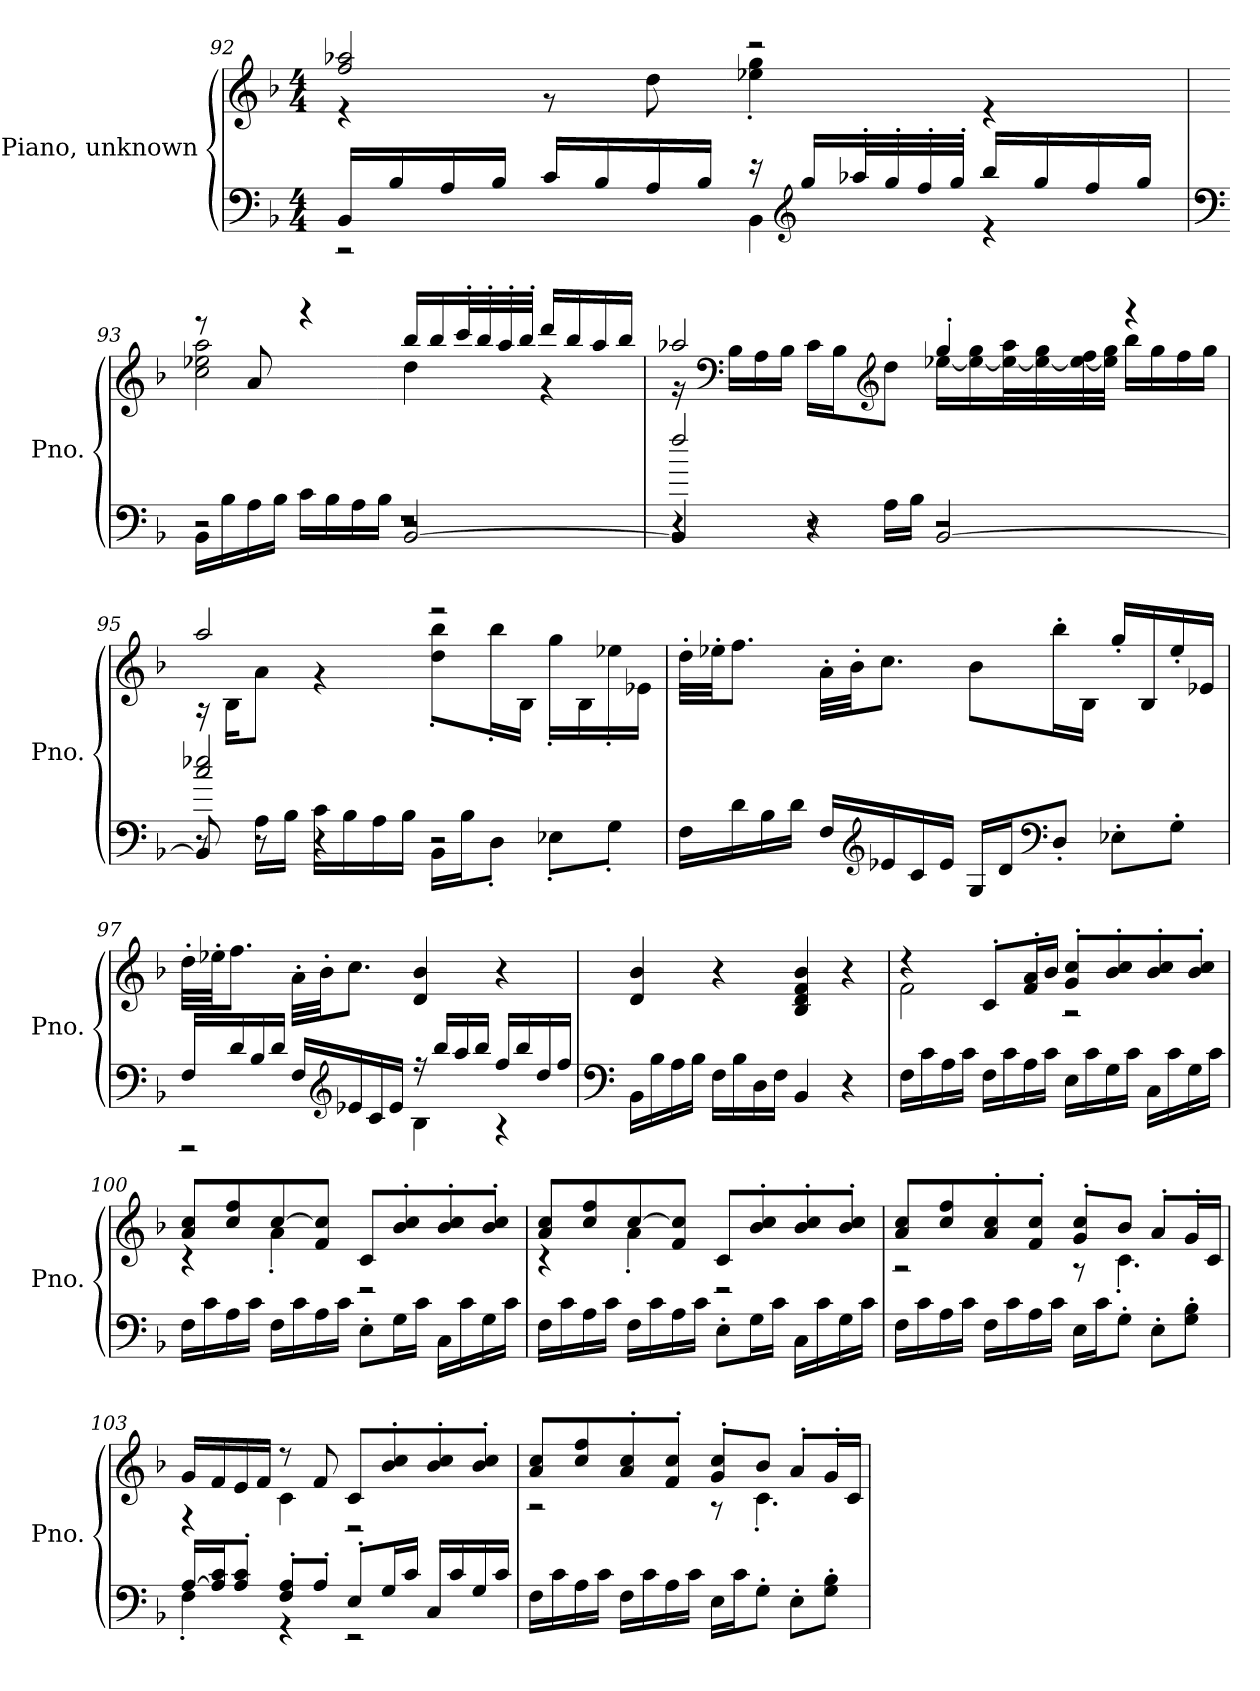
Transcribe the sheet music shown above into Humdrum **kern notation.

**kern	**kern
*part1	*part1
*staff2	*staff1
*I"Piano, unknown	*
*I'Pno.	*
!!LO:LB:g=z
*clefF4	*clefG2
*k[b-]	*k[b-]
*M4/4	*M4/4
=92	=92
*^	*^
16BB-/LL	2r	2ff/ 2aa-X/	4r
16B-/	.	.	.
16A/	.	.	.
16B-/JJ	.	.	.
16c/LL	.	.	8r
16B-/	.	.	.
16A/	.	.	8dd\
16B-/JJ	.	.	.
16r	4BB-\	2r	4ee-X\' 4gg\'
*clefG2	*	*	*
16gg/LL	.	.	.
32aa-X'/L	.	.	.
32gg'/	.	.	.
32ff'/	.	.	.
32gg'/JJJ	.	.	.
16bb-/LL	4r	.	4r
16gg/	.	.	.
16ff/	.	.	.
16gg/JJ	.	.	.
*v	*v	*	*
=93	=93	=93
*clefF4	*	*
*^	*	*
*	*^	*	*
1r	16BB-\LL	2r	8r	2cc\ 2ee-X\ 2aa\
.	16B-\	.	.	.
.	16A\	.	8a/	.
.	16B-\JJ	.	.	.
.	16c\LL	.	4r	.
.	16B-\	.	.	.
.	16A\	.	.	.
.	16B-\JJ	.	.	.
.	2r	[2BB-/	16bb-/LL	4dd\
.	.	.	16bb-/	.
.	.	.	32ccc'/L	.
.	.	.	32bb-'/	.
.	.	.	32aa'/	.
.	.	.	32bb-'/JJJ	.
.	.	.	16ddd/LL	4r
.	.	.	16bb-/	.
.	.	.	16aa/	.
.	.	.	16bb-/JJ	.
!!LO:PB:g=z	!!
=94	=94	=94	=94	=94
2ff/	4r	4BB-/]	2aa-X/	16r
*	*	*	*clefF4	*
.	.	.	.	16B-\LL
.	.	.	.	16A\
.	.	.	.	16B-\JJ
.	8r	4r	.	16c\LL
.	.	.	.	16B-\J
*	*	*	*clefG2	*
.	16A\LL	.	.	8dd\J
.	16B-\JJ	.	.	.
2r	2r	[2BB-/	4gg'/	[16ee-X\LL
.	.	.	.	16ee-\_ 16gg\
.	.	.	.	32ee-\_ 32aa-\L
.	.	.	.	32ee-\_ 32gg\
.	.	.	.	32ee-\_ 32ff\
.	.	.	.	32ee-\] 32gg\JJJ
.	.	.	4r	16bb-\LL
.	.	.	.	16gg\
.	.	.	.	16ff\
.	.	.	.	16gg\JJ
=95	=95	=95	=95	=95
2cc/ 2ee-X/	8r	8BB-/]	2aa/	16r
.	.	.	.	16B-\KL
.	16A\LL	8r	.	8a\J
.	16B-\JJ	.	.	.
.	16c\LL	4r	.	4r
.	16B-\	.	.	.
.	16A\	.	.	.
.	16B-\JJ	.	.	.
2r	16BB-\LL	2r	2r	8dd\' 8bb-\'L
.	16B-\J	.	.	.
.	8D'\J	.	.	16bb-'\L
.	.	.	.	16B-\JJ
.	8E-X'\L	.	.	16gg'\LL
.	.	.	.	16B-\
.	8G'\J	.	.	16ee-X'\
.	.	.	.	16e-X\JJ
*v	*v	*v	*	*
*	*v	*v
!!LO:LB:g=z
=96	=96
16F\LL	32dd'\LLL
.	32ee-X'\JJ
16d\	8.ff\J
16B-\	.
16d\JJ	.
16F/LL	32a'\LLL
.	32b-'\JJ
*clefG2	*
16e-X/	8.cc\J
16c/	.
16e-/JJ	.
16G/LL	8b-\L
16d/J	.
*clefF4	*
8D'/J	16bb-'\L
.	16B-\JJ
8E-X'\L	16gg'/LL
.	16B-/
8G'\J	16ee-'/
.	16e-X/JJ
=97	=97
*^	*
16F/LL	2r	32dd'\LLL
.	.	32ee-X'\JJ
16d/	.	8.ff\J
16B-/	.	.
16d/JJ	.	.
16F/LL	.	32a'\LLL
.	.	32b-'\JJ
*clefG2	*	*
16e-X/	.	8.cc\J
16c/	.	.
16e-/JJ	.	.
16r	4B-\	4d/ 4b-/
16bb-/LL	.	.
16aa/	.	.
16bb-/JJ	.	.
16ff/LL	4r	4r
16bb-/	.	.
16dd/	.	.
16ff/JJ	.	.
*v	*v	*
!!LO:LB:g=z
=98	=98
*clefF4	*
16BB-\LL	4d/ 4b-/
16B-\	.
16A\	.
16B-\JJ	.
16F\LL	4r
16B-\	.
16D\	.
16F\JJ	.
4BB-/	4B-/ 4d/ 4f/ 4b-/
4r	4r
=99	=99
*	*^
16F\LL	4r	2f\
16c\	.	.
16A\	.	.
16c\JJ	.	.
16F\LL	8c'/L	.
16c\	.	.
16A\	16f/' 16a/'L	.
16c\JJ	16b-/JJ	.
16E\LL	8g/' 8cc/'L	2r
16c\	.	.
16G\	8b-/' 8cc/'	.
16c\JJ	.	.
16C\LL	8b-/' 8cc/'	.
16c\	.	.
16G\	8b-/' 8cc/'J	.
16c\JJ	.	.
=100	=100	=100
16F\LL	8a/ 8cc/L	4r
16c\	.	.
16A\	8cc/ 8ff/	.
16c\JJ	.	.
16F\LL	[8cc/	4a'\
16c\	.	.
16A\	8f/ 8cc/]J	.
16c\JJ	.	.
8E'\L	8c/L	2r
16G\L	8b-/' 8cc/'	.
16c\JJ	.	.
16C\LL	8b-/' 8cc/'	.
16c\	.	.
16G\	8b-/' 8cc/'J	.
16c\JJ	.	.
!!LO:LB:g=z	!!
=101	=101	=101
16F\LL	8a/ 8cc/L	4r
16c\	.	.
16A\	8cc/ 8ff/	.
16c\JJ	.	.
16F\LL	[8cc/	4a'\
16c\	.	.
16A\	8f/ 8cc/]J	.
16c\JJ	.	.
8E'\L	8c/L	2r
16G\L	8b-/' 8cc/'	.
16c\JJ	.	.
16C\LL	8b-/' 8cc/'	.
16c\	.	.
16G\	8b-/' 8cc/'J	.
16c\JJ	.	.
=102	=102	=102
16F\LL	8a/ 8cc/L	2r
16c\	.	.
16A\	8cc/ 8ff/	.
16c\JJ	.	.
16F\LL	8a/' 8cc/'	.
16c\	.	.
16A\	8f/' 8cc/'J	.
16c\JJ	.	.
16E\LL	8g/' 8cc/'L	8r
16c\J	.	.
8G'\J	8b-/J	4.c'\
8E'\L	8a'/L	.
8G\' 8B-\'J	16g'/L	.
.	16c/JJ	.
=103	=103	=103
*^	*	*
[16A/LL	4F'\	16g/LL	4r
16A/] 16c/J	.	16f/	.
8A/' 8c/'J	.	16e/	.
.	.	16f/JJ	.
8F/' 8A/'L	4r	8r	4c\
8A'/J	.	8f/	.
8E'/L	2r	8c/L	2r
16G/L	.	8b-/' 8cc/'	.
16c/JJ	.	.	.
16C/LL	.	8b-/' 8cc/'	.
16c/	.	.	.
16G/	.	8b-/' 8cc/'J	.
16c/JJ	.	.	.
*v	*v	*	*
!!LO:LB:g=z	!!
=104	=104	=104
16F\LL	8a/ 8cc/L	2r
16c\	.	.
16A\	8cc/ 8ff/	.
16c\JJ	.	.
16F\LL	8a/' 8cc/'	.
16c\	.	.
16A\	8f/' 8cc/'J	.
16c\JJ	.	.
16E\LL	8g/' 8cc/'L	8r
16c\J	.	.
8G'\J	8b-/J	4.c'\
8E'\L	8a'/L	.
8G\' 8B-\'J	16g'/L	.
.	16c/JJ	.
*	*v	*v
=	=
*-	*-
